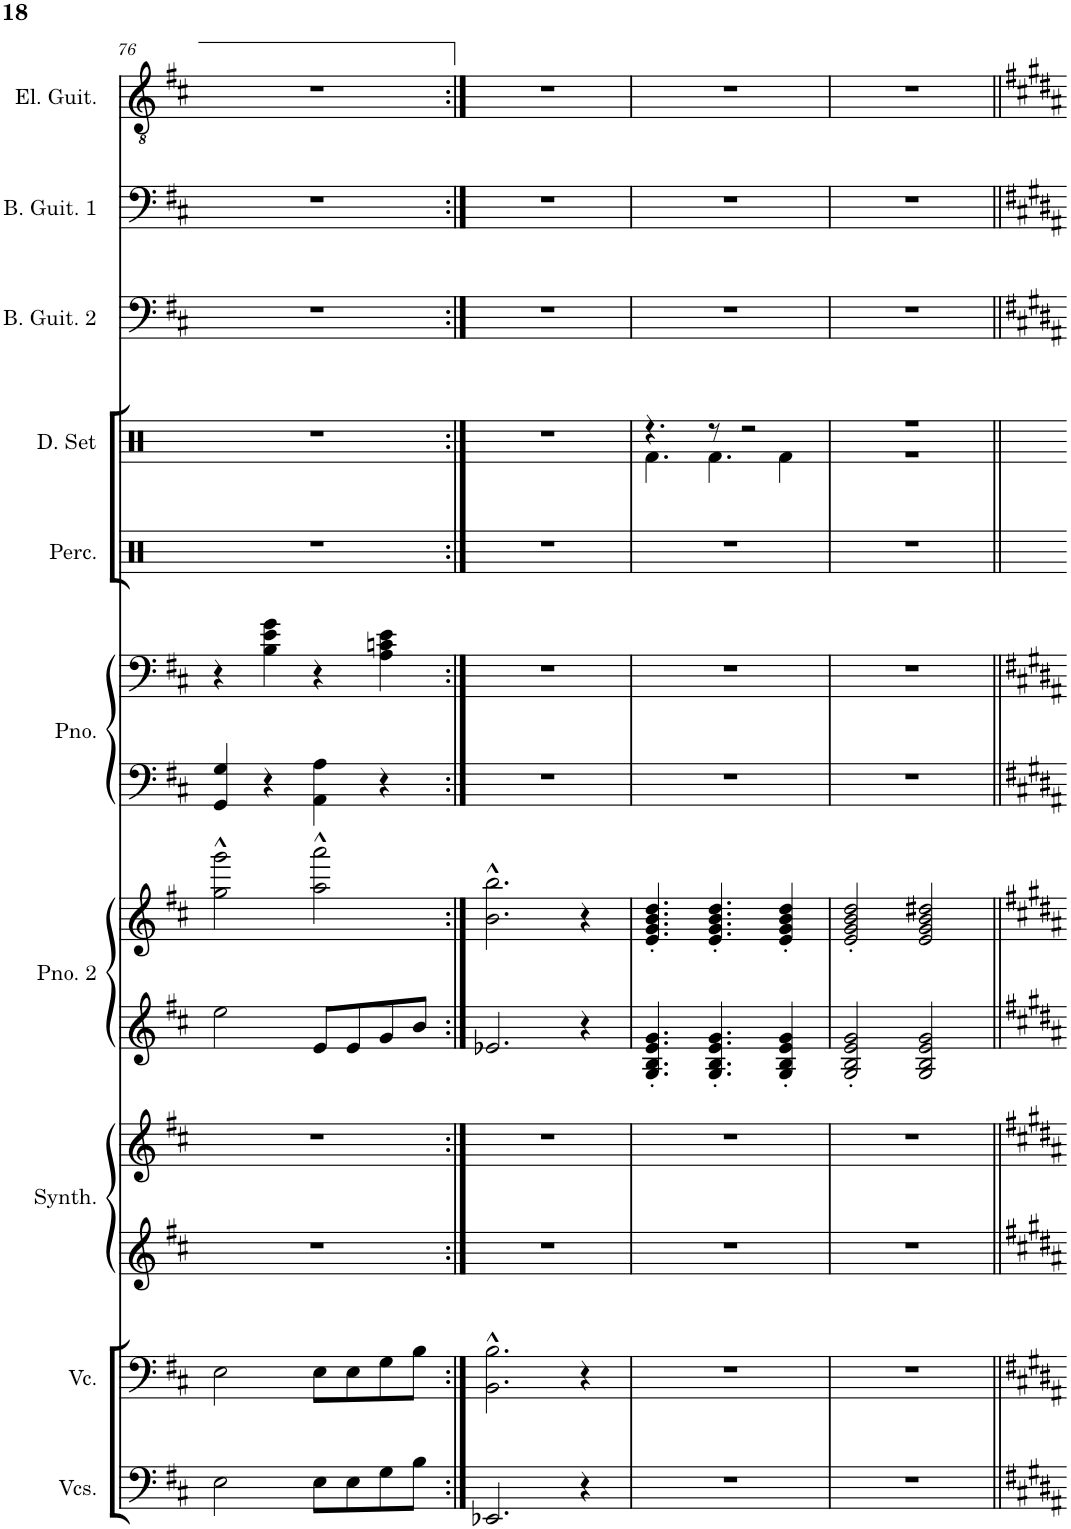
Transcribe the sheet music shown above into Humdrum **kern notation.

**kern	**kern	**kern	**kern	**kern	**kern	**kern	**kern	**kern	**kern	**kern	**kern	**kern
*part10	*part9	*part8	*part8	*part7	*part7	*part6	*part6	*part5	*part4	*part3	*part2	*part1
*staff13	*staff12	*staff11	*staff10	*staff9	*staff8	*staff7	*staff6	*staff5	*staff4	*staff3	*staff2	*staff1
*I"Violoncellos	*I"Violoncello	*I"Saw Synthesiser	*	*I"Piano 2	*	*I"Piano	*	*I"Percussion	*I"Drumset	*I"Bass Guitar 2	*I"Bass Guitar 1	*I"Electric Guitar
*I'Vcs.	*I'Vc.	*I'Synth.	*	*I'Pno. 2	*	*I'Pno.	*	*I'Perc.	*I'D. Set	*I'B. Guit. 2	*I'B. Guit. 1	*I'El. Guit.
!!LO:PB:g=z
*clefF4	*clefF4	*clefG2	*clefG2	*clefG2	*clefG2	*clefF4	*clefF4	*clefX	*clefX	*clefF4	*clefF4	*clefGv2
*	*	*	*	*	*	*	*	*	*	*Trd7c12	*Trd7c12	*
*k[f#c#]	*k[f#c#]	*k[f#c#]	*k[f#c#]	*k[f#c#]	*k[f#c#]	*k[f#c#]	*k[f#c#]	*k[]	*k[]	*k[f#c#]	*k[f#c#]	*k[f#c#]
*M4/4	*M4/4	*M4/4	*M4/4	*M4/4	*M4/4	*M4/4	*M4/4	*M4/4	*M4/4	*M4/4	*M4/4	*M4/4
=76	=76	=76	=76	=76	=76	=76	=76	=76	=76	=76	=76	=76
2E\	2E\	1r	1r	2ee\	2gg\^^ 2ggg\^^	4GG/ 4G/	4r	1r	1r	1r	1r	1r
.	.	.	.	.	.	4r	4B\ 4e\ 4g\	.	.	.	.	.
8E\L	8E\L	.	.	8e/L	2aa\^^ 2aaa\^^	4AA\ 4A\	4r	.	.	.	.	.
8E\	8E\	.	.	8e/	.	.	.	.	.	.	.	.
8G\	8G\	.	.	8g/	.	4r	4A\ 4cn\ 4e\	.	.	.	.	.
8B\J	8B\J	.	.	8b/J	.	.	.	.	.	.	.	.
=77:|!	=77:|!	=77:|!	=77:|!	=77:|!	=77:|!	=77:|!	=77:|!	=77:|!	=77:|!	=77:|!	=77:|!	=77:|!
2.EE-X/	2.BB\^^ 2.B\^^	1r	1r	2.e-X/	2.b\^^ 2.bb\^^	1r	1r	1r	1r	1r	1r	1r
4r	4r	.	.	4r	4r	.	.	.	.	.	.	.
=78	=78	=78	=78	=78	=78	=78	=78	=78	=78	=78	=78	=78
*	*	*	*	*	*	*	*	*	*^	*	*	*
1r	1r	1r	1r	4.G/' 4.B/' 4.e/' 4.g/'	4.e/' 4.g/' 4.b/' 4.dd/'	1r	1r	1r	4.r	4.Rf\	1r	1r	1r
.	.	.	.	4.G/' 4.B/' 4.e/' 4.g/'	4.e/' 4.g/' 4.b/' 4.dd/'	.	.	.	8r	4.Rf\	.	.	.
.	.	.	.	.	.	.	.	.	2r	.	.	.	.
.	.	.	.	4G/' 4B/' 4e/' 4g/'	4e/' 4g/' 4b/' 4dd/'	.	.	.	.	4Rf\	.	.	.
=79	=79	=79	=79	=79	=79	=79	=79	=79	=79	=79	=79	=79	=79
1r	1r	1r	1r	2G/' 2B/' 2e/' 2g/'	2e/' 2g/' 2b/' 2dd/'	1r	1r	1r	1r	1r	1r	1r	1r
.	.	.	.	2G/ 2B/ 2e/ 2g/	2e/ 2g/ 2b/ 2dd#X/	.	.	.	.	.	.	.	.
*	*	*	*	*	*	*	*	*	*v	*v	*	*	*
=||	=||	=||	=||	=||	=||	=||	=||	=||	=||	=||	=||	=||
*-	*-	*-	*-	*-	*-	*-	*-	*-	*-	*-	*-	*-
